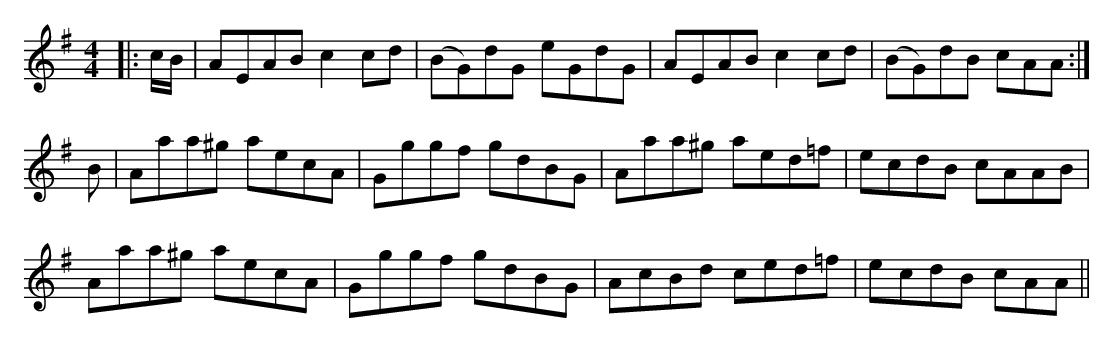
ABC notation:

X:1
M:4/4
K:Ador
|:c/B/|AEAB c2 cd|(BG)dG eGdG|AEAB c2 cd|(BG)dB cAA:|
B|Aaa^g aecA|Gggf gdBG|Aaa^g aed=f|ecdB cAAB|
Aaa^g aecA|Gggf gdBG|AcBd ced=f|ecdB cAA||
